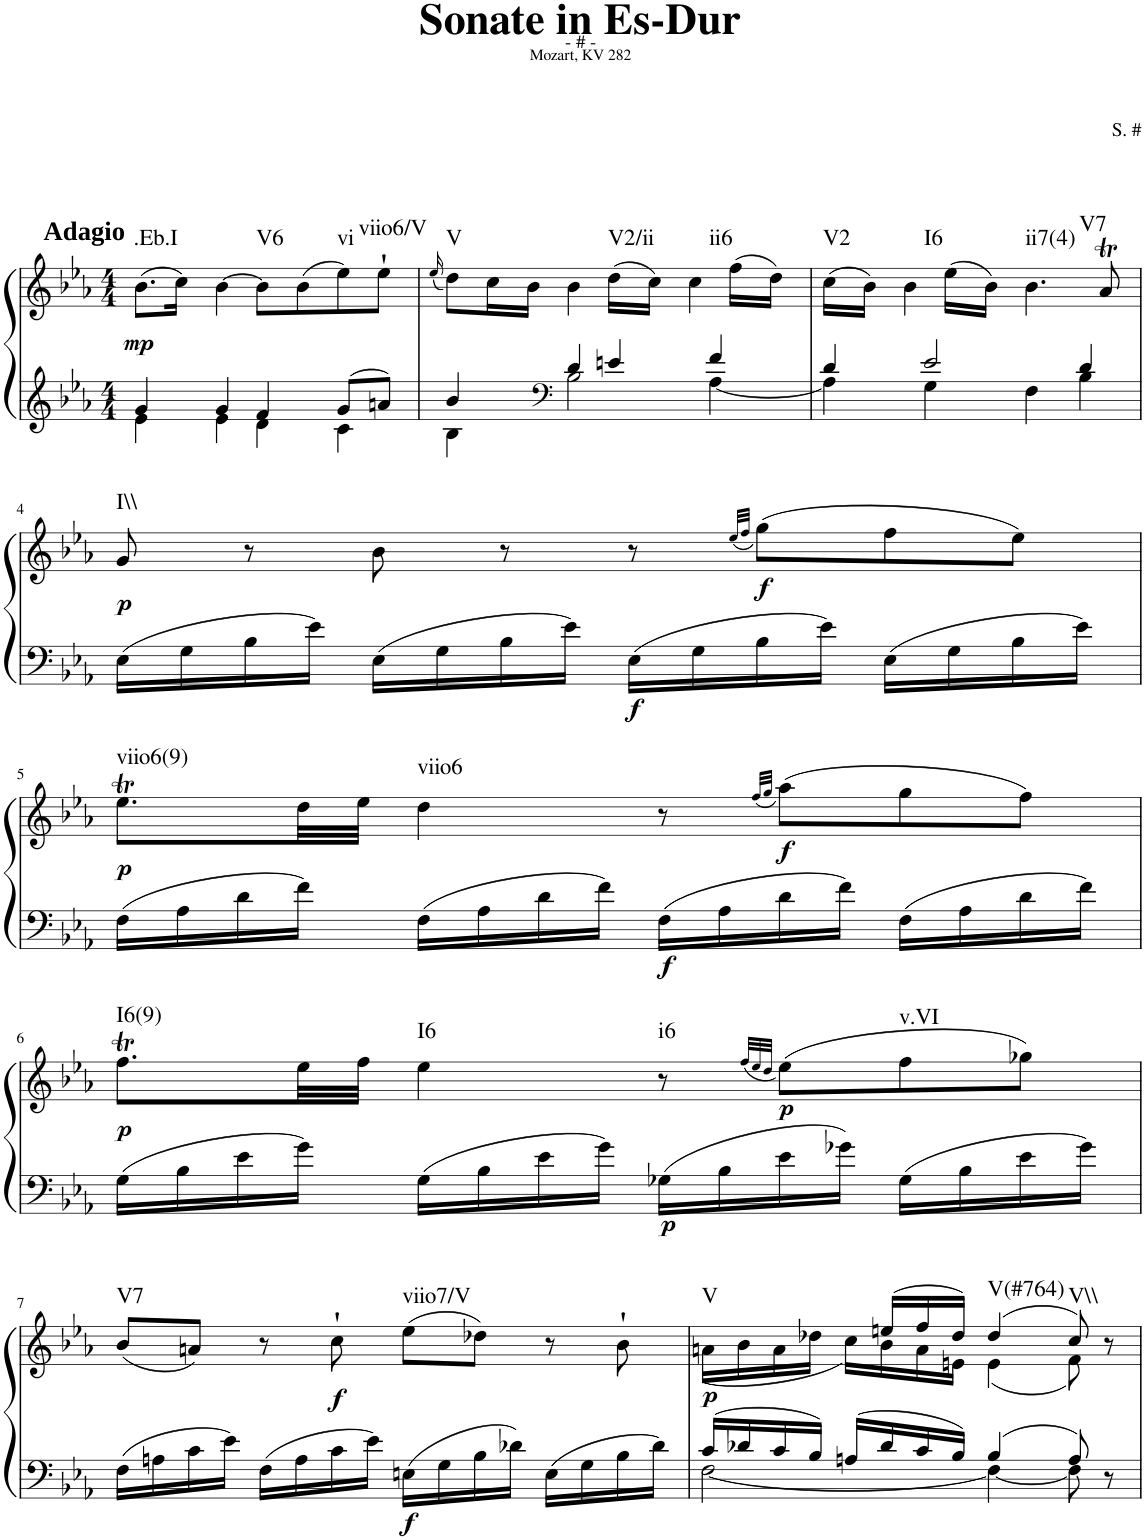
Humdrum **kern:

**kern	**kern	**dynam	**harte
*part1	*part1	*part1	*part1
*staff2	*staff1	*staff1/2	*
*I"Klavier linke Hand	*	*	*
*clefG2	*clefG2	*	*
*k[b-e-a-]	*k[b-e-a-]	*	*
*M4/4	*M4/4	*	*
=1	=1	=1	=1
*^	*	*	*
!	!	!LO:TX:a:B:t=Adagio	!	!
!	!	!	!LO:DY:b	!LO:H:kt=.Eb.I
4g/	4e-\	(8.b-\L	mp	N
.	.	16cc\Jk)	.	.
4g/	4e-\	[4b-\	.	.
!	!	!	!	!LO:H:kt=V6
4f/	4d\	8b-\L]	.	N
.	.	(8b-\	.	.
!	!	!	!	!LO:H:kt=vi
8g/L	4c\	8ee-\)	.	N
!	!	!	!	!LO:H:kt=viio6/V
8an/J	.	8ee-`\J	.	N
=2	=2	=2	=2	=2
.	.	(16qee-/	.	.
!	!	!	!	!LO:H:kt=V
4b-/	4B-\	8dd\L)	.	N
.	.	16cc\L	.	.
.	.	16b-\JJ	.	.
*clefF4	*	*	*	*
4d/	2B-\	4b-\	.	.
!	!	!	!	!LO:H:kt=V2/ii
4en/	.	(16dd\LL	.	N
.	.	16cc\JJ)	.	.
!	!	!	!	!LO:H:kt=ii6
.	.	4cc\	.	N
4f/	[4A-\	.	.	.
.	.	(16ff\LL	.	.
.	.	16dd\JJ)	.	.
=3	=3	=3	=3	=3
!	!	!	!	!LO:H:kt=V2
4d/	4A-\]	(16cc\LL	.	N
.	.	16b-\JJ)	.	.
!	!	!	!	!LO:H:kt=I6
.	.	4b-\	.	N
2e-/	4G\	.	.	.
.	.	(16ee-\LL	.	.
.	.	16b-\JJ)	.	.
!	!	!	!	!LO:H:n=1:kt=ii7(4)
!	!	!	!	!LO:H:n=2:kt=V7
.	4F\	4.b-\	.	N N
4d/	4B-\	.	.	.
.	.	8a-T/	.	.
*v	*v	*	*	*
!!LO:LB:g=z
=4	=4	=4	=4
!	!	!LO:DY:b	!LO:H:kt=I\\
16E-\LL	8g/	p	N
16G\	.	.	.
16B-\	8r	.	.
16e-\JJ	.	.	.
16E-\LL	8b-\	.	.
16G\	.	.	.
16B-\	8r	.	.
16e-\JJ	.	.	.
!	!	!LO:DY:b=2	!
16E-\LL	8r	f	.
16G\	.	.	.
.	(32qee-/LLL	.	.
.	32qff/JJJ	.	.
!	!	!LO:DY:b	!
16B-\	(8gg\L)	f	.
16e-\JJ	.	.	.
16E-\LL	8ff\	.	.
16G\	.	.	.
16B-\	8ee-\J)	.	.
16e-\JJ	.	.	.
!!LO:LB:g=z
=5	=5	=5	=5
!	!	!LO:DY:b	!LO:H:kt=viio6(9)
16F\LL	8.ee-T\L	p	N
16A-\	.	.	.
16d\	.	.	.
16f\JJ	32dd\LL	.	.
.	32ee-\JJJ	.	.
!	!	!	!LO:H:kt=viio6
16F\LL	4dd\	.	N
16A-\	.	.	.
16d\	.	.	.
16f\JJ	.	.	.
!	!	!LO:DY:b=2	!
16F\LL	8r	f	.
16A-\	.	.	.
.	(32qff/LLL	.	.
.	32qgg/JJJ	.	.
!	!	!LO:DY:b	!
16d\	(8aa-\L)	f	.
16f\JJ	.	.	.
16F\LL	8gg\	.	.
16A-\	.	.	.
16d\	8ff\J)	.	.
16f\JJ	.	.	.
!!LO:LB:g=z
=6	=6	=6	=6
!	!	!LO:DY:b	!LO:H:kt=I6(9)
16G\LL	8.ffT\L	p	N
16B-\	.	.	.
16e-\	.	.	.
16g\JJ	32ee-\LL	.	.
.	32ff\JJJ	.	.
!	!	!	!LO:H:kt=I6
16G\LL	4ee-\	.	N
16B-\	.	.	.
16e-\	.	.	.
16g\JJ	.	.	.
!	!	!LO:DY:b=2	!LO:H:kt=i6
16G-X\LL	8r	p	N
16B-\	.	.	.
.	(32qff/LLL	.	.
.	32qee-/	.	.
.	32qdd/JJJ	.	.
!	!	!LO:DY:b	!
16e-\	(8ee-\L)	p	.
16g-X\JJ	.	.	.
!	!	!	!LO:H:kt=v.VI
16G-\LL	8ff\	.	N
16B-\	.	.	.
16e-\	8gg-X\J)	.	.
16g-\JJ	.	.	.
!!LO:LB:g=z
=7	=7	=7	=7
!	!	!	!LO:H:kt=V7
16F\LL	(8b-/L	.	N
16An\	.	.	.
16c\	8an/J)	.	.
16e-\JJ	.	.	.
16F\LL	8r	.	.
16A\	.	.	.
!	!	!LO:DY:b	!
16c\	8cc`\	f	.
16e-\JJ	.	.	.
!	!	!LO:DY:b=2	!LO:H:kt=viio7/V
16En\LL	(8ee-\L	f	N
16G\	.	.	.
16B-\	8dd-X\J)	.	.
16d-X\JJ	.	.	.
16E\LL	8r	.	.
16G\	.	.	.
16B-\	8b-`\	.	.
16d-\JJ	.	.	.
=8	=8	=8	=8
*^	*^	*	*
!	!	!	!	!LO:DY:b	!LO:H:kt=V
16c/LL	[2F\	4ryy	(16an\LL	p	N
16d-X/	.	.	16b-\	.	.
16c/	.	.	16a\	.	.
16B-/JJ	.	.	16dd-X\JJ	.	.
16An/LL	.	16ryy	16cc\LL)	.	.
16d-/	.	(16een/LL	16b-\	.	.
16c/	.	16ff/	16a\	.	.
16B-/JJ	.	16dd-/JJ)	16en\JJ	.	.
!	!	!	!	!	!LO:H:kt=V(#764)
4B-/	4F\_	(4dd-/	(4e\	.	N
!	!	!	!	!	!LO:H:kt=V\\
8A/	8F\]	8cc/)	8f\)	.	N
8r	8ryy	8r	8ryy	.	.
*v	*v	*	*	*	*
*	*v	*v	*	*
=	=	=	=
*-	*-	*-	*-
